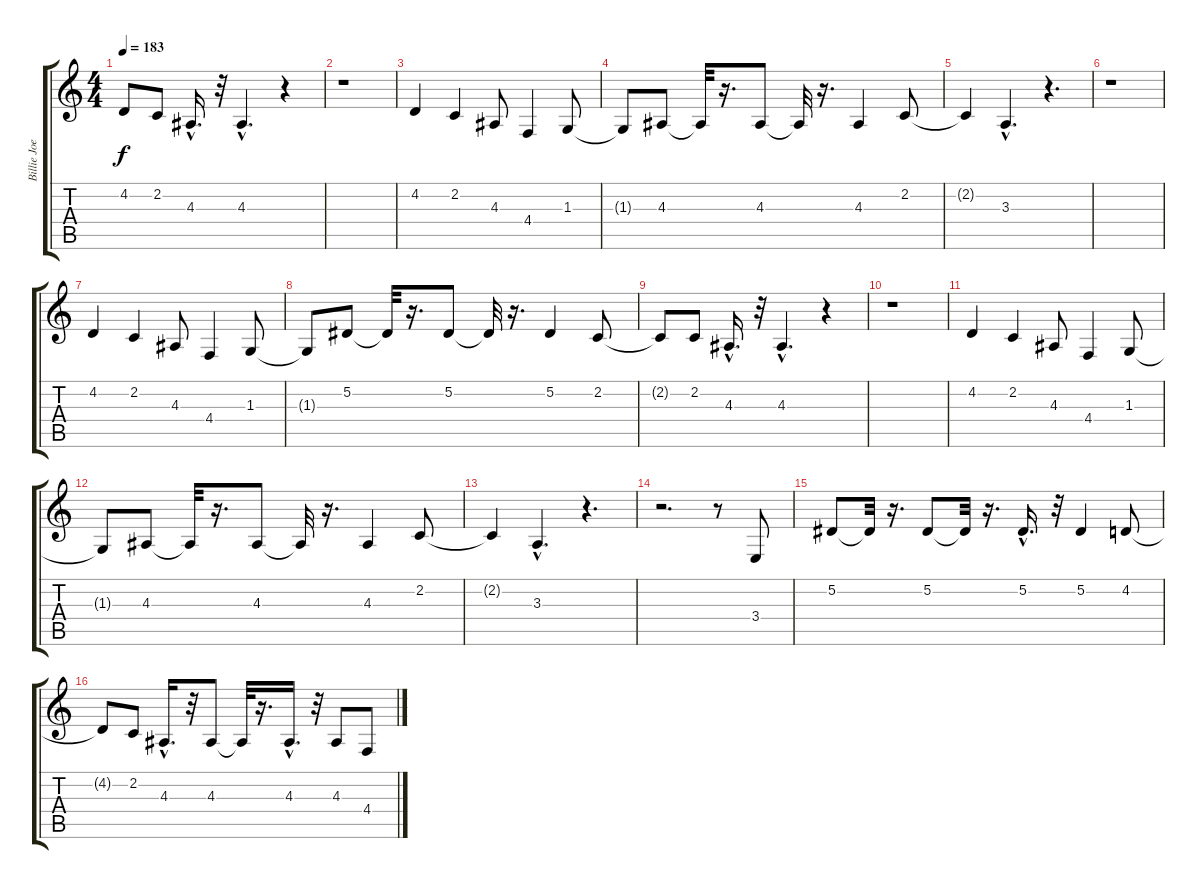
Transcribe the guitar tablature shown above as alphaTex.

\track ("Billie Joe Vocal" "Billie Joe") {instrument altosax}
\staff {score tabs}
\tuning (Eb4 Bb3 Gb3 Db3 Ab2 Eb2) {hide}
\ts (4 4)
\tempo 183
\clef g2
\ks c
4.2{t}.8{dy f} 2.2.8 4.3{hac}.16{d} r.32 4.3{hac}.4{d} r.4 |
r.1 |
4.2.4 2.2.4 4.3.8 4.4.4 1.3.8 |
1.3{t}.8 4.3.8 4.3{t}.32 r.16{d} 4.3.8 4.3{t}.32 r.16{d} 4.3.4 2.2.8 |
2.2{t}.4 3.3{hac}.4{d} r.4{d} |
r.1 |
4.2.4 2.2.4 4.3.8 4.4.4 1.3.8 |
1.3{t}.8 5.2.8 5.2{t}.32 r.16{d} 5.2.8 5.2{t}.32 r.16{d} 5.2.4 2.2.8 |
2.2{t}.8 2.2.8 4.3{hac}.16{d} r.32 4.3{hac}.4{d} r.4 |
r.1 |
4.2.4 2.2.4 4.3.8 4.4.4 1.3.8 |
1.3{t}.8 4.3.8 4.3{t}.32 r.16{d} 4.3.8 4.3{t}.32 r.16{d} 4.3.4 2.2.8 |
2.2{t}.4 3.3{hac}.4{d} r.4{d} |
r.2{d} r.8 3.4.8 |
5.2.8 5.2{t}.32 r.16{d} 5.2.8 5.2{t}.32 r.16{d} 5.2{hac}.16{d} r.32 5.2.4 4.2.8 |
4.2{t}.8 2.2.8 4.3{hac}.16{d} r.32 4.3.8 4.3{t}.32 r.16{d} 4.3{hac}.16{d} r.32 4.3.8 4.4.8
